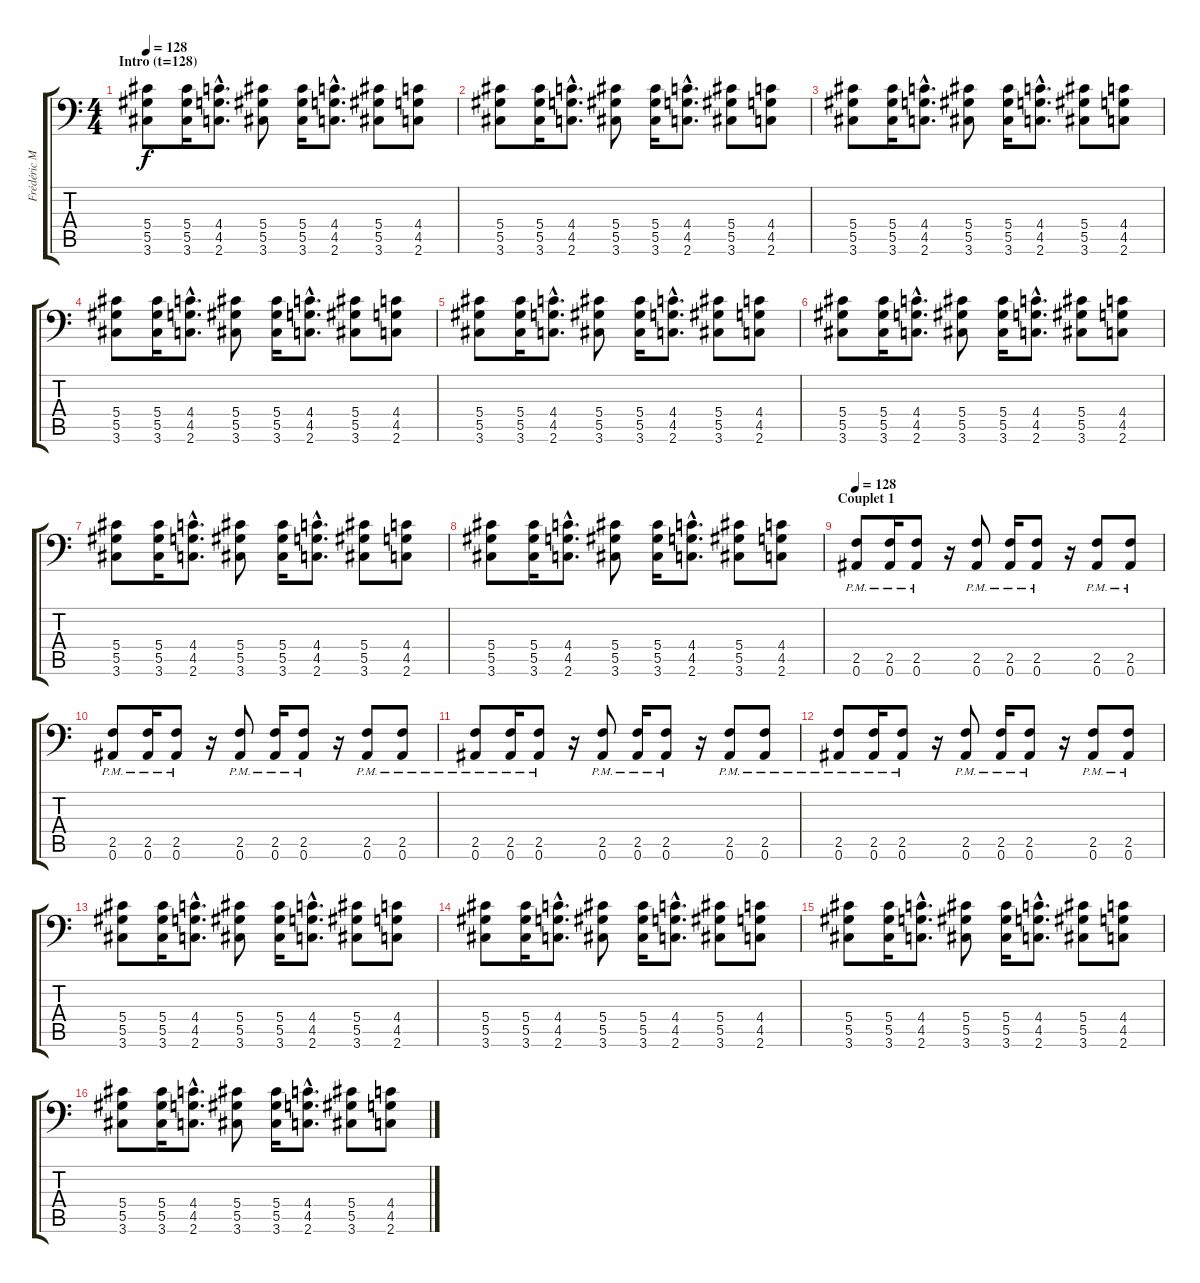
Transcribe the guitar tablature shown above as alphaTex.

\track ("Frédéric MARIOLLE - Guitare" "Frédéric M") {instrument distortionguitar}
\staff {score tabs}
\tuning (Bb3 F3 Db3 Ab2 Eb2 Bb1) {hide}
\ts (4 4)
\section ("" "Intro (t=128)")
\tempo 128
\clef f4
\ks c
(5.4 5.5 3.6).8{dy f volume 16 balance 16 instrument distortionguitar} (5.4 5.5 3.6).16 (4.4{hac} 4.5{hac} 2.6{hac}).8{d} (5.4 5.5 3.6).8 (5.4 5.5 3.6).16 (4.4{hac} 4.5{hac} 2.6{hac}).8{d} (5.4 5.5 3.6).8 (4.4 4.5 2.6).8 |
(5.4 5.5 3.6).8 (5.4 5.5 3.6).16 (4.4{hac} 4.5{hac} 2.6{hac}).8{d} (5.4 5.5 3.6).8 (5.4 5.5 3.6).16 (4.4{hac} 4.5{hac} 2.6{hac}).8{d} (5.4 5.5 3.6).8 (4.4 4.5 2.6).8 |
(5.4 5.5 3.6).8 (5.4 5.5 3.6).16 (4.4{hac} 4.5{hac} 2.6{hac}).8{d} (5.4 5.5 3.6).8 (5.4 5.5 3.6).16 (4.4{hac} 4.5{hac} 2.6{hac}).8{d} (5.4 5.5 3.6).8 (4.4 4.5 2.6).8 |
(5.4 5.5 3.6).8 (5.4 5.5 3.6).16 (4.4{hac} 4.5{hac} 2.6{hac}).8{d} (5.4 5.5 3.6).8 (5.4 5.5 3.6).16 (4.4{hac} 4.5{hac} 2.6{hac}).8{d} (5.4 5.5 3.6).8 (4.4 4.5 2.6).8 |
\section ("" "")
(5.4 5.5 3.6).8 (5.4 5.5 3.6).16 (4.4{hac} 4.5{hac} 2.6{hac}).8{d} (5.4 5.5 3.6).8 (5.4 5.5 3.6).16 (4.4{hac} 4.5{hac} 2.6{hac}).8{d} (5.4 5.5 3.6).8 (4.4 4.5 2.6).8 |
(5.4 5.5 3.6).8 (5.4 5.5 3.6).16 (4.4{hac} 4.5{hac} 2.6{hac}).8{d} (5.4 5.5 3.6).8 (5.4 5.5 3.6).16 (4.4{hac} 4.5{hac} 2.6{hac}).8{d} (5.4 5.5 3.6).8 (4.4 4.5 2.6).8 |
(5.4 5.5 3.6).8 (5.4 5.5 3.6).16 (4.4{hac} 4.5{hac} 2.6{hac}).8{d} (5.4 5.5 3.6).8 (5.4 5.5 3.6).16 (4.4{hac} 4.5{hac} 2.6{hac}).8{d} (5.4 5.5 3.6).8 (4.4 4.5 2.6).8 |
(5.4 5.5 3.6).8 (5.4 5.5 3.6).16 (4.4{hac} 4.5{hac} 2.6{hac}).8{d} (5.4 5.5 3.6).8 (5.4 5.5 3.6).16 (4.4{hac} 4.5{hac} 2.6{hac}).8{d} (5.4 5.5 3.6).8 (4.4 4.5 2.6).8 |
\section ("" "Couplet 1")
\tempo 128
(2.5{pm} 0.6{pm}).8{volume 16 balance 16 instrument distortionguitar} (2.5{pm} 0.6{pm}).16 (2.5{pm} 0.6{pm}).8 r.16 (2.5{pm} 0.6{pm}).8 (2.5{pm} 0.6{pm}).16 (2.5{pm} 0.6{pm}).8 r.16 (2.5{pm} 0.6{pm}).8 (2.5{pm} 0.6{pm}).8 |
(2.5{pm} 0.6{pm}).8 (2.5{pm} 0.6{pm}).16 (2.5{pm} 0.6{pm}).8 r.16 (2.5{pm} 0.6{pm}).8 (2.5{pm} 0.6{pm}).16 (2.5{pm} 0.6{pm}).8 r.16 (2.5{pm} 0.6{pm}).8 (2.5{pm} 0.6{pm}).8 |
(2.5{pm} 0.6{pm}).8 (2.5{pm} 0.6{pm}).16 (2.5{pm} 0.6{pm}).8 r.16 (2.5{pm} 0.6{pm}).8 (2.5{pm} 0.6{pm}).16 (2.5{pm} 0.6{pm}).8 r.16 (2.5{pm} 0.6{pm}).8 (2.5{pm} 0.6{pm}).8 |
(2.5{pm} 0.6{pm}).8 (2.5{pm} 0.6{pm}).16 (2.5{pm} 0.6{pm}).8 r.16 (2.5{pm} 0.6{pm}).8 (2.5{pm} 0.6{pm}).16 (2.5{pm} 0.6{pm}).8 r.16 (2.5{pm} 0.6{pm}).8 (2.5{pm} 0.6{pm}).8 |
\section ("" "")
(5.4 5.5 3.6).8 (5.4 5.5 3.6).16 (4.4{hac} 4.5{hac} 2.6{hac}).8{d} (5.4 5.5 3.6).8 (5.4 5.5 3.6).16 (4.4{hac} 4.5{hac} 2.6{hac}).8{d} (5.4 5.5 3.6).8 (4.4 4.5 2.6).8 |
(5.4 5.5 3.6).8 (5.4 5.5 3.6).16 (4.4{hac} 4.5{hac} 2.6{hac}).8{d} (5.4 5.5 3.6).8 (5.4 5.5 3.6).16 (4.4{hac} 4.5{hac} 2.6{hac}).8{d} (5.4 5.5 3.6).8 (4.4 4.5 2.6).8 |
(5.4 5.5 3.6).8 (5.4 5.5 3.6).16 (4.4{hac} 4.5{hac} 2.6{hac}).8{d} (5.4 5.5 3.6).8 (5.4 5.5 3.6).16 (4.4{hac} 4.5{hac} 2.6{hac}).8{d} (5.4 5.5 3.6).8 (4.4 4.5 2.6).8 |
(5.4 5.5 3.6).8 (5.4 5.5 3.6).16 (4.4{hac} 4.5{hac} 2.6{hac}).8{d} (5.4 5.5 3.6).8 (5.4 5.5 3.6).16 (4.4{hac} 4.5{hac} 2.6{hac}).8{d} (5.4 5.5 3.6).8 (4.4 4.5 2.6).8
